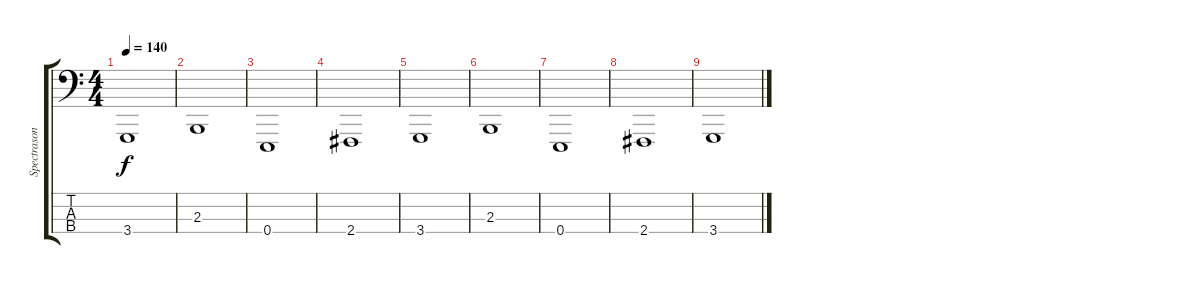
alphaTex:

\track ("Spectrasonics Omnisphere" "Spectrason") {instrument lead2sawtooth}
\staff {score tabs}
\tuning (G2 D2 A1 E1) {hide}
\ts (4 4)
\tempo 140
\clef f4
\ks c
3.4.1{dy f} |
2.3.1 |
0.4.1 |
2.4.1 |
3.4.1 |
2.3.1 |
0.4.1 |
2.4.1 |
3.4.1
